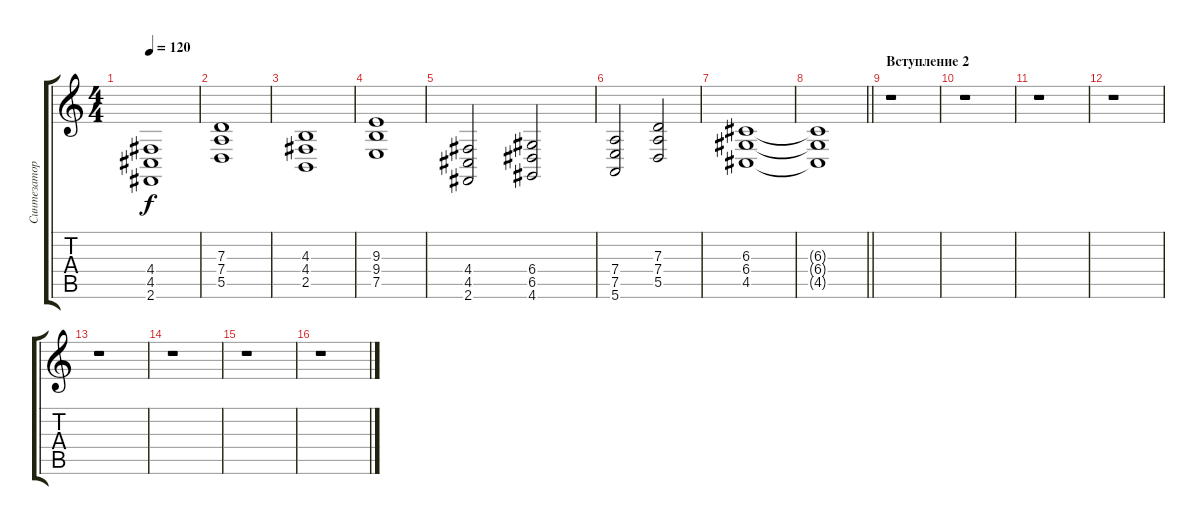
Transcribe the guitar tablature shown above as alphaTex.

\track ("Синтезатор" "Синтезатор") {instrument synthstrings1}
\staff {score tabs}
\tuning (E4 B3 G3 D3 A2 E2) {hide}
\ts (4 4)
\tempo 120
\clef g2
\ks c
(4.4 4.5 2.6).1{dy f} |
(7.3 7.4 5.5).1 |
(4.3 4.4 2.5).1 |
(9.3 9.4 7.5).1 |
(4.4 4.5 2.6).2 (6.4 6.5 4.6).2 |
(7.4 7.5 5.6).2 (7.3 7.4 5.5).2 |
(6.3 6.4 4.5).1 |
\barLineRight lightlight
(6.3{t} 6.4{t} 4.5{t}).1 |
\section ("" "Вступление 2")
r.1 |
r.1 |
r.1 |
r.1 |
r.1 |
r.1 |
r.1 |
r.1
